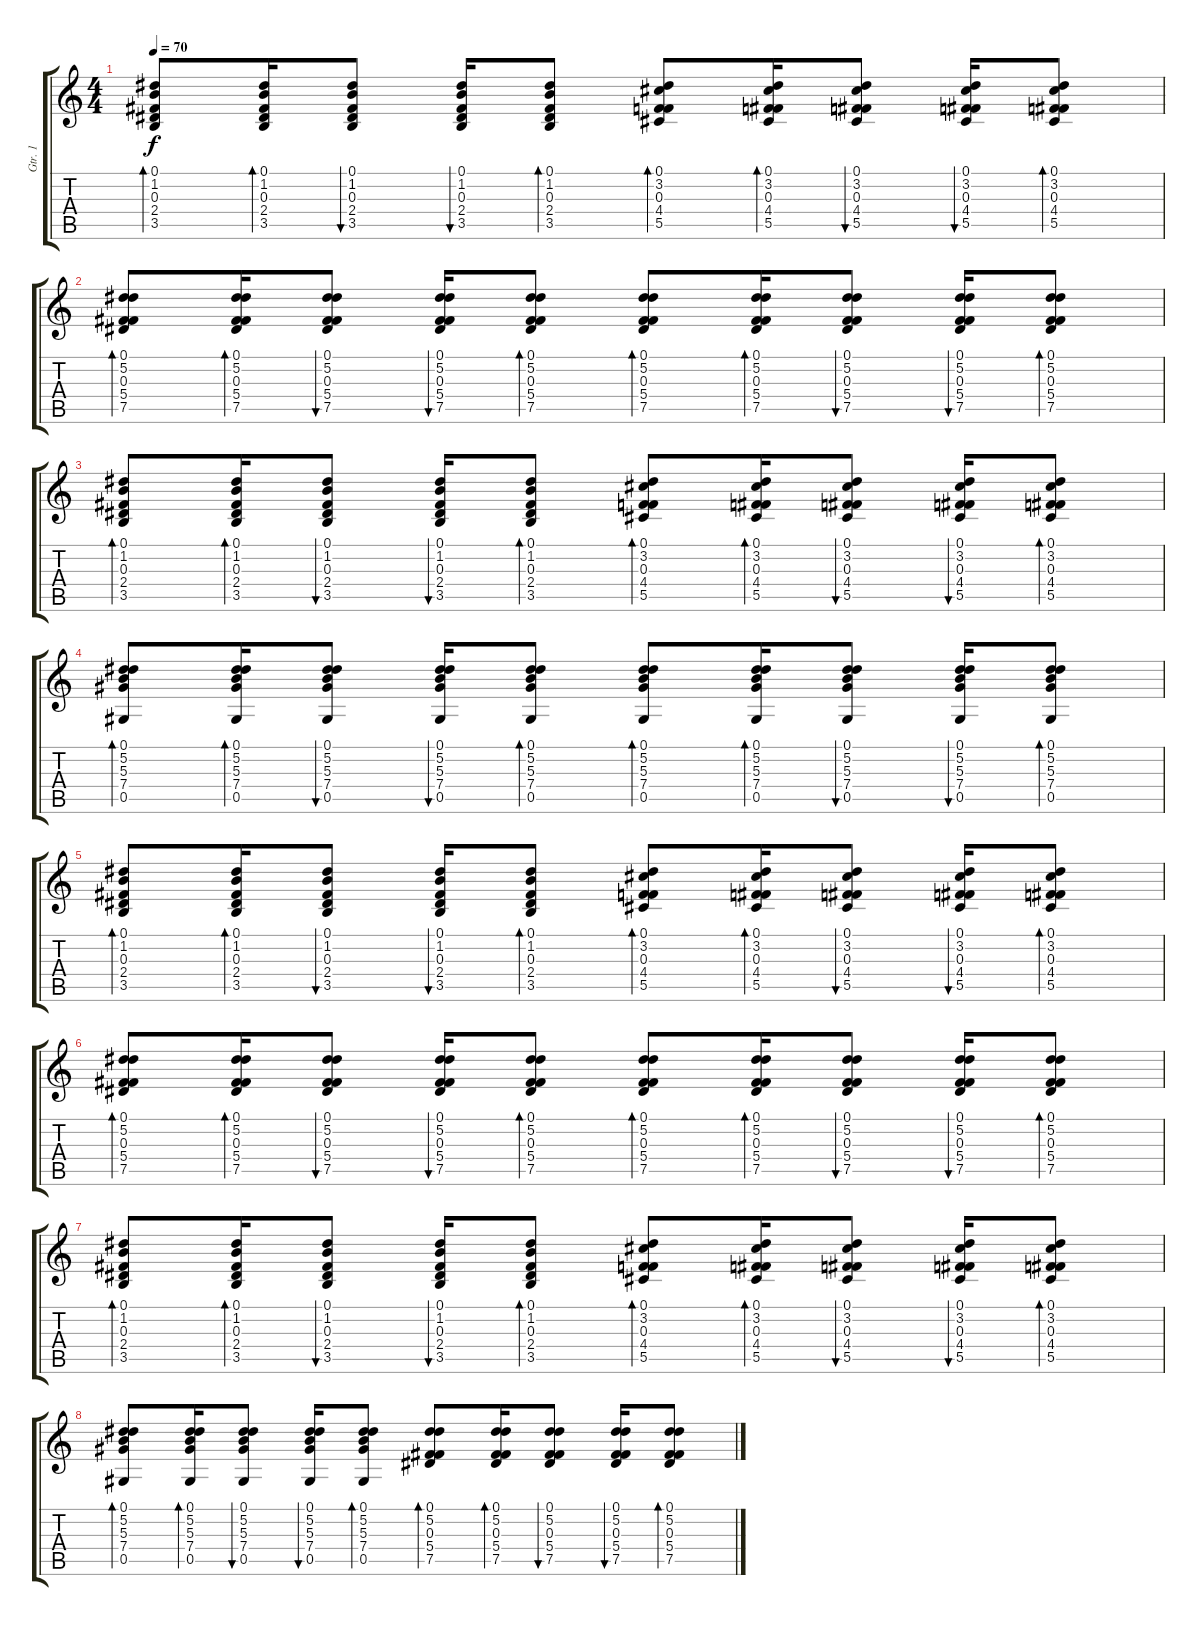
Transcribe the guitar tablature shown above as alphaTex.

\track ("Gtr. 1" "Gtr. 1") {instrument acousticguitarsteel}
\staff {score tabs}
\tuning (Eb4 Bb3 Gb3 Db3 Ab2 Eb2) {hide}
\ts (4 4)
\tempo 70
\clef g2
\ks c
(0.1 1.2 0.3 2.4 3.5).8{bd 60 dy f} (0.1 1.2 0.3 2.4 3.5).16{bd 60} (0.1 1.2 0.3 2.4 3.5).8{bu 60} (0.1 1.2 0.3 2.4 3.5).16{bu 60} (0.1 1.2 0.3 2.4 3.5).8{bd 60} (0.1 3.2 0.3 4.4 5.5).8{bd 60} (0.1 3.2 0.3 4.4 5.5).16{bd 60} (0.1 3.2 0.3 4.4 5.5).8{bu 60} (0.1 3.2 0.3 4.4 5.5).16{bu 60} (0.1 3.2 0.3 4.4 5.5).8{bd 60} |
(0.1 5.2 0.3 5.4 7.5).8{bd 60} (0.1 5.2 0.3 5.4 7.5).16{bd 60} (0.1 5.2 0.3 5.4 7.5).8{bu 60} (0.1 5.2 0.3 5.4 7.5).16{bu 60} (0.1 5.2 0.3 5.4 7.5).8{bd 60} (0.1 5.2 0.3 5.4 7.5).8{bd 60} (0.1 5.2 0.3 5.4 7.5).16{bd 60} (0.1 5.2 0.3 5.4 7.5).8{bu 60} (0.1 5.2 0.3 5.4 7.5).16{bu 60} (0.1 5.2 0.3 5.4 7.5).8{bd 60} |
(0.1 1.2 0.3 2.4 3.5).8{bd 60} (0.1 1.2 0.3 2.4 3.5).16{bd 60} (0.1 1.2 0.3 2.4 3.5).8{bu 60} (0.1 1.2 0.3 2.4 3.5).16{bu 60} (0.1 1.2 0.3 2.4 3.5).8{bd 60} (0.1 3.2 0.3 4.4 5.5).8{bd 60} (0.1 3.2 0.3 4.4 5.5).16{bd 60} (0.1 3.2 0.3 4.4 5.5).8{bu 60} (0.1 3.2 0.3 4.4 5.5).16{bu 60} (0.1 3.2 0.3 4.4 5.5).8{bd 60} |
(0.1 5.2 5.3 7.4 0.5).8{bd 60} (0.1 5.2 5.3 7.4 0.5).16{bd 60} (0.1 5.2 5.3 7.4 0.5).8{bu 60} (0.1 5.2 5.3 7.4 0.5).16{bu 60} (0.1 5.2 5.3 7.4 0.5).8{bd 60} (0.1 5.2 5.3 7.4 0.5).8{bd 60} (0.1 5.2 5.3 7.4 0.5).16{bd 60} (0.1 5.2 5.3 7.4 0.5).8{bu 60} (0.1 5.2 5.3 7.4 0.5).16{bu 60} (0.1 5.2 5.3 7.4 0.5).8{bd 60} |
(0.1 1.2 0.3 2.4 3.5).8{bd 60} (0.1 1.2 0.3 2.4 3.5).16{bd 60} (0.1 1.2 0.3 2.4 3.5).8{bu 60} (0.1 1.2 0.3 2.4 3.5).16{bu 60} (0.1 1.2 0.3 2.4 3.5).8{bd 60} (0.1 3.2 0.3 4.4 5.5).8{bd 60} (0.1 3.2 0.3 4.4 5.5).16{bd 60} (0.1 3.2 0.3 4.4 5.5).8{bu 60} (0.1 3.2 0.3 4.4 5.5).16{bu 60} (0.1 3.2 0.3 4.4 5.5).8{bd 60} |
(0.1 5.2 0.3 5.4 7.5).8{bd 60} (0.1 5.2 0.3 5.4 7.5).16{bd 60} (0.1 5.2 0.3 5.4 7.5).8{bu 60} (0.1 5.2 0.3 5.4 7.5).16{bu 60} (0.1 5.2 0.3 5.4 7.5).8{bd 60} (0.1 5.2 0.3 5.4 7.5).8{bd 60} (0.1 5.2 0.3 5.4 7.5).16{bd 60} (0.1 5.2 0.3 5.4 7.5).8{bu 60} (0.1 5.2 0.3 5.4 7.5).16{bu 60} (0.1 5.2 0.3 5.4 7.5).8{bd 60} |
(0.1 1.2 0.3 2.4 3.5).8{bd 60} (0.1 1.2 0.3 2.4 3.5).16{bd 60} (0.1 1.2 0.3 2.4 3.5).8{bu 60} (0.1 1.2 0.3 2.4 3.5).16{bu 60} (0.1 1.2 0.3 2.4 3.5).8{bd 60} (0.1 3.2 0.3 4.4 5.5).8{bd 60} (0.1 3.2 0.3 4.4 5.5).16{bd 60} (0.1 3.2 0.3 4.4 5.5).8{bu 60} (0.1 3.2 0.3 4.4 5.5).16{bu 60} (0.1 3.2 0.3 4.4 5.5).8{bd 60} |
(0.1 5.2 5.3 7.4 0.5).8{bd 60} (0.1 5.2 5.3 7.4 0.5).16{bd 60} (0.1 5.2 5.3 7.4 0.5).8{bu 60} (0.1 5.2 5.3 7.4 0.5).16{bu 60} (0.1 5.2 5.3 7.4 0.5).8{bd 60} (0.1 5.2 0.3 5.4 7.5).8{bd 60} (0.1 5.2 0.3 5.4 7.5).16{bd 60} (0.1 5.2 0.3 5.4 7.5).8{bu 60} (0.1 5.2 0.3 5.4 7.5).16{bu 60} (0.1 5.2 0.3 5.4 7.5).8{bd 60}
